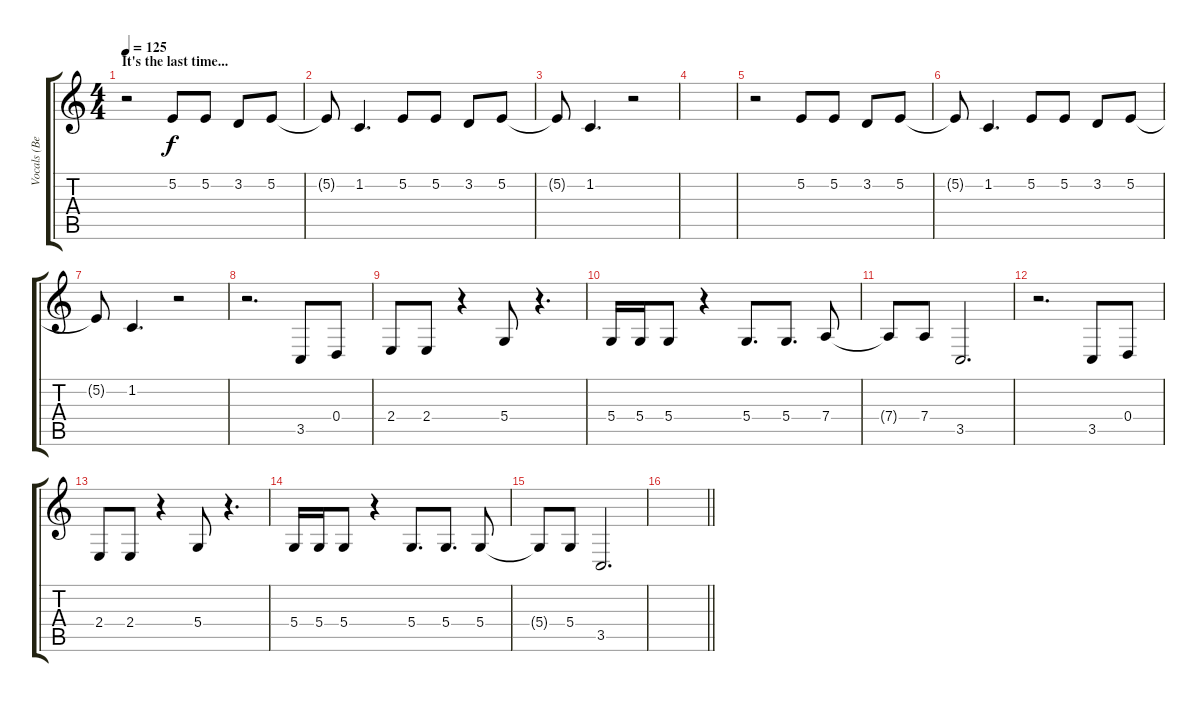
\track ("Vocals (Bernard)" "Vocals (Be") {instrument lead1square}
\staff {score tabs}
\tuning (E4 B3 G3 D3 A2 E2) {hide}
\ts (4 4)
\section ("" "It's the last time...")
\tempo 125
\clef g2
\ks c
r.2{dy f} 5.2.8 5.2.8 3.2.8 5.2.8 |
5.2{t}.8 1.2.4{d} 5.2.8 5.2.8 3.2.8 5.2.8 |
5.2{t}.8 1.2.4{d} r.2 |
|
r.2 5.2.8 5.2.8 3.2.8 5.2.8 |
5.2{t}.8 1.2.4{d} 5.2.8 5.2.8 3.2.8 5.2.8 |
5.2{t}.8 1.2.4{d} r.2 |
r.2{d} 3.5.8 0.4.8 |
2.4.8 2.4.8 r.4 5.4.8 r.4{d} |
5.4.16 5.4.16 5.4.8 r.4 5.4.8{d} 5.4.8{d} 7.4.8 |
7.4{t}.8 7.4.8 3.5.2{d} |
r.2{d} 3.5.8 0.4.8 |
2.4.8 2.4.8 r.4 5.4.8 r.4{d} |
5.4.16 5.4.16 5.4.8 r.4 5.4.8{d} 5.4.8{d} 5.4.8 |
5.4{t}.8 5.4.8 3.5.2{d} |
\barLineRight lightlight
